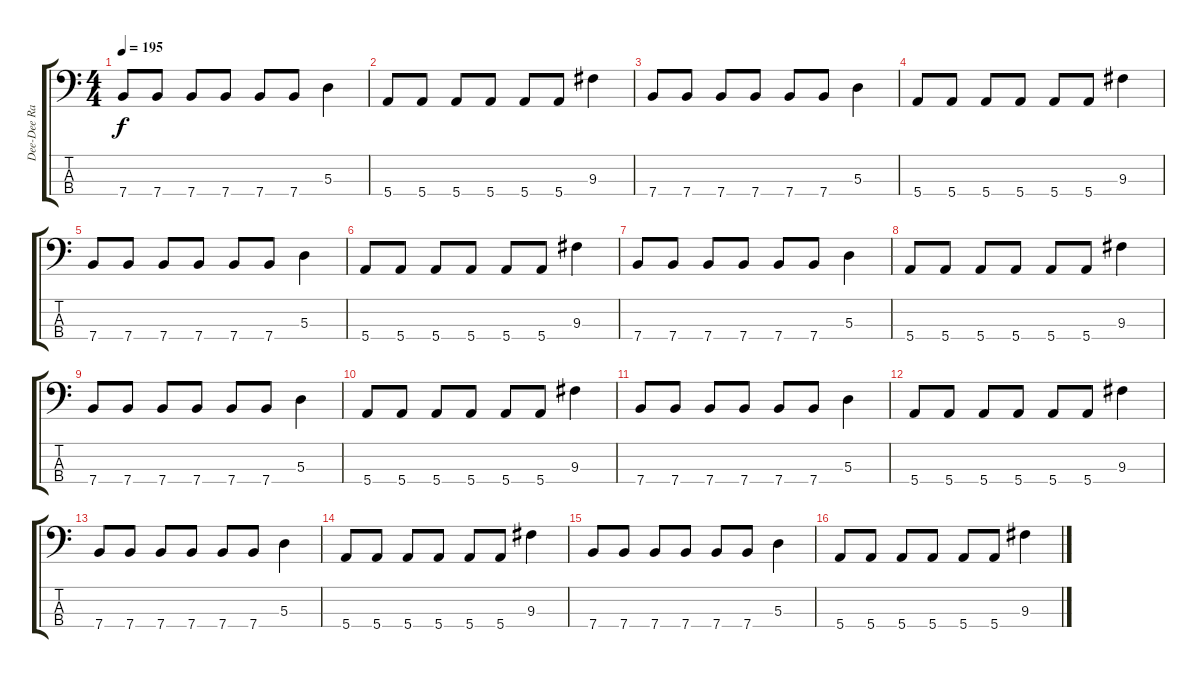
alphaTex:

\track ("Dee-Dee Ramone" "Dee-Dee Ra") {instrument electricbasspick}
\staff {score tabs}
\tuning (G2 D2 A1 E1) {hide}
\ts (4 4)
\tempo 195
\clef f4
\ks c
7.4.8{dy f} 7.4.8 7.4.8 7.4.8 7.4.8 7.4.8 5.3.4 |
5.4.8 5.4.8 5.4.8 5.4.8 5.4.8 5.4.8 9.3.4 |
7.4.8 7.4.8 7.4.8 7.4.8 7.4.8 7.4.8 5.3.4 |
5.4.8 5.4.8 5.4.8 5.4.8 5.4.8 5.4.8 9.3.4 |
7.4.8 7.4.8 7.4.8 7.4.8 7.4.8 7.4.8 5.3.4 |
5.4.8 5.4.8 5.4.8 5.4.8 5.4.8 5.4.8 9.3.4 |
7.4.8 7.4.8 7.4.8 7.4.8 7.4.8 7.4.8 5.3.4 |
5.4.8 5.4.8 5.4.8 5.4.8 5.4.8 5.4.8 9.3.4 |
7.4.8 7.4.8 7.4.8 7.4.8 7.4.8 7.4.8 5.3.4 |
5.4.8 5.4.8 5.4.8 5.4.8 5.4.8 5.4.8 9.3.4 |
7.4.8 7.4.8 7.4.8 7.4.8 7.4.8 7.4.8 5.3.4 |
5.4.8 5.4.8 5.4.8 5.4.8 5.4.8 5.4.8 9.3.4 |
7.4.8 7.4.8 7.4.8 7.4.8 7.4.8 7.4.8 5.3.4 |
5.4.8 5.4.8 5.4.8 5.4.8 5.4.8 5.4.8 9.3.4 |
7.4.8 7.4.8 7.4.8 7.4.8 7.4.8 7.4.8 5.3.4 |
5.4.8 5.4.8 5.4.8 5.4.8 5.4.8 5.4.8 9.3.4
